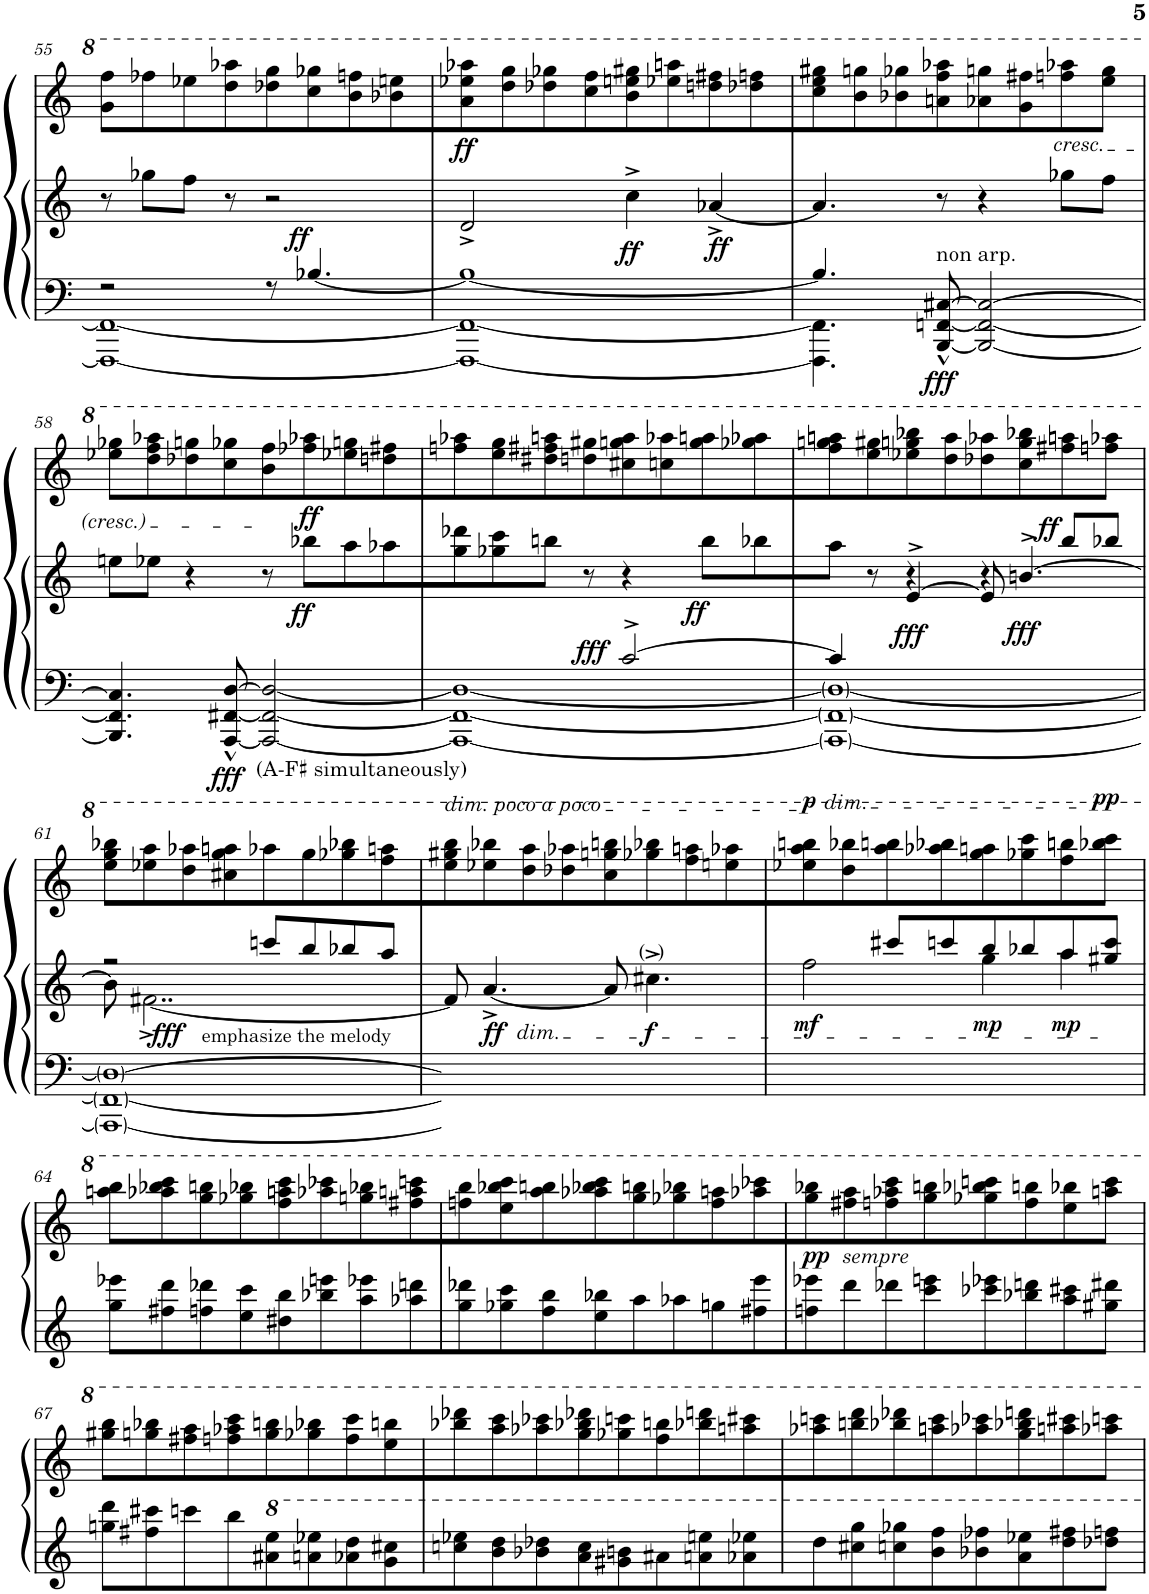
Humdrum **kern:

**kern	**kern	**kern	**dynam
*part1	*part1	*part1	*part1
*staff3	*staff2	*staff1	*staff1/2/3
*I"Piano	*	*	*
*I'Pno.	*	*	*
!!LO:PB:g=z
*clefF4	*clefG2	*clefG2	*
*k[]	*k[]	*k[]	*
*M4/4	*M4/4	*M4/4	*
=55	=55	=55	=55
*^	*	*	*
2r	1FFF#_ 1FF#_	8r	8gg\ 8fff\L	.
.	.	8gg-X\L	8fff-X\	.
.	.	8ff\J	8eee-X\	.
.	.	8r	8ddd\ 8aaa-X\	.
8r	.	2r	8ddd-X\ 8ggg\	.
!	!	!	!	!LO:DY:a=3
[<4.B-X/	.	.	8ccc\ 8ggg-X\	ff
.	.	.	8bb\ 8fffn\	.
.	.	.	8bb-X\ 8eeen\	.
=56	=56	=56	=56	=56
!	!	!	!	!LO:DY:b
1B-_	1FFF#_ 1FF#_	2d^/	8aa\ 8eee-X\ 8aaa-X\	ff
.	.	.	8ddd\ 8ggg\	.
.	.	.	8ddd-X\ 8ggg-X\	.
.	.	.	8ccc\ 8fff\	.
!	!	!	!	!LO:DY:b=2
.	.	4cc^\	8bb\ 8eeen\ 8ggg#X\	ff
.	.	.	8eee-X\ 8aaan\	.
!	!	!	!	!LO:DY:b=2
.	.	[4a-X^/	8dddn\ 8fff#X\	ff
.	.	.	8ddd-X\ 8fffn\	.
=57	=57	=57	=57	=57
4.B-/]	4.FFF#\] 4.FF#\]	4.a-/]	8ccc\ 8eee\ 8ggg#X\	.
.	.	.	8bb\ 8gggn\	.
.	.	.	8bb-X\ 8ggg-X\	.
!LO:TX:a:t=non arp.	!	!	!	!
!	!	!	!	!LO:DY:b=3
[8BBB/^^ [8FFn/^^ [8C#X/^^	2ryy	8r	8aan\ 8fff\ 8aaa-X\	fff
2BBB/_ 2FF/_ 2C#/_	.	4r	8aa-X\ 8gggn\	.
.	.	.	8gg\ 8fff#X\	.
!	!	!	!LO:TX:b:i:t=cresc.	!
.	.	8gg-X\L	8fffn\ 8aaa-X\	.
.	8ryy	8ff\J	8eee\ 8ggg\J	.
*v	*v	*	*	*
!!LO:LB:g=z
=58	=58	=58	=58
4.BBB/] 4.FF/] 4.C#/]	8een\L	8eee-X\ 8ggg-X\L	.
.	8ee-X\J	8ddd\ 8fff\ 8aaa-X\	.
.	4r	8ddd-X\ 8gggn\	.
!	!	!	!LO:DY:b=3
[8AAA/^^ [8FF#X/^^ [8D/^^	.	8ccc\ 8ggg-X\	fff
!LO:TX:b:t=(A-F♯ simultaneously)	!	!	!
2AAA/_ 2FF#/_ 2D/_	8r	8bb\ 8fff\	.
!	!	!	!LO:DY:b=2
!	!	!	!LO:DY:n=1:b
.	8bb-X\L	8fff-X\ 8aaa-X\	ff ff
.	8aa\	8eee-X\ 8gggn\	.
.	8aa-X\	8dddn\ 8fff#X\	.
=59	=59	=59	=59
*^	*	*	*
2ryy	1AAA_ 1FF#_ 1D_	8gg\ 8ddd-X\	8fffn\ 8aaa-X\	.
.	.	8gg-X\ 8ccc\	8eee\ 8ggg\	.
.	.	8bbn\J	8ddd#X\ 8fff#X\ 8aaan\	.
.	.	8r	8dddn\ 8ggg#X\	.
!	!	!	!	!LO:DY:a=3
[2c^/	.	4r	8ccc#X\ 8gggn\ 8aaa\	fff
.	.	.	8cccn\ 8aaa-X\	.
!	!	!	!	!LO:DY:b=2
.	.	8bb\L	8ggg\ 8aaan\	ff
.	.	8bb-X\	8ggg-X\ 8aaa-X\	.
=60	=60	=60	=60	=60
*	*^	*^	*	*
4c/]	1AAA_ 1FF#_ 1D_	2ryy	4ryy	8aa\J	8fff\ 8gggn\ 8aaan\	.
.	.	.	.	8r	8eee\ 8ggg#X\	.
!	!	!	!	!	!	!LO:DY:a=3
2.ryy	.	.	[4e^/	4r	8eee-X\ 8gggn\ 8bbb-X\	fff
.	.	.	.	.	8ddd\ 8aaa\	.
.	.	8ryy	8e/]	4r	8ddd-X\ 8aaa-X\	.
!	!	!	!	!	!	!LO:DY:a=3
.	.	4.ryy	[4.bn^/	.	8ccc\ 8ggg\ 8bbb-X\	fff
!	!	!	!	!	!	!LO:DY:a=2
.	.	.	.	8bb/L	8fff#X\ 8aaan\	ff
.	.	.	.	8bb-X/J	8fffn\ 8aaa-X\J	.
!!LO:LB:g=z
=61	=61	=61	=61	=61	=61	=61
!	!	!	!	!	!	!LO:DY:a=3
*v	*v	*v	*	*	*	*
1AAA_ 1FF#_ 1D_	8b\]	2r	8eee\ 8ggg\ 8bbb-X\L	fff
!	!LO:TX:b:t=emphasize the melody	!	!	!
.	[2..f#X^\	.	8eee-X\ 8aaa\	.
.	.	.	8ddd\ 8aaa-X\	.
.	.	.	8ccc#X\ 8ggg\ 8aaan\	.
.	.	8cccn/L	8aaa-X\	.
.	.	8bb/	8ggg\	.
.	.	8bb-X/	8ggg-X\ 8bbb-X\	.
.	.	8aa/J	8fff\ 8aaan\	.
=62	=62	=62	=62	=62
!	!	!	!LO:TX:a:i:t=dim. poco a poco	!
*	*v	*v	*	*
1AAA] 1FF#] 1D]	8f#/]	8eee\ 8ggg#X\ 8bbb\	.
!	!LO:TX:b:i:t=dim.	!	!
!	!	!	!LO:DY:b=2
.	[4.a^/	8eee-X\ 8bbb-X\	ff
.	.	8ddd\ 8aaa\	.
.	.	8ddd-X\ 8aaa-X\	.
.	8a/]	8ccc\ 8gggn\ 8bbbn\	.
!	!LO:TX:a:t=(  )	!	!
!	!	!	!LO:DY:b=2
.	4.cc#X^\	8ggg-X\ 8bbb-X\	f
.	.	8fff\ 8aaan\	.
.	.	8eeen\ 8aaa-X\	.
=63	=63	=63	=63
*	*^	*	*
!	!	!	!	!LO:DY:b=2
!	!	!	!	!LO:DY:n=1:a
1ryy	2ff\	4ryy	8eee-X\ 8aaa\ 8bbbn\	mf p
!	!	!	!LO:TX:a:i:t=dim.	!
.	.	.	8ddd\ 8bbb-X\	.
.	.	8ccc#X/L	8aaa\ 8bbbn\	.
.	.	8cccn/	8aaa-X\ 8bbb-X\	.
!	!	!	!	!LO:DY:n=2:b=2
.	4gg\	8bb/	8ggg\ 8aaan\	mp
.	.	8bb-X/	8ggg-X\ 8cccc\	.
!	!	!	!	!LO:DY:n=3:b=2
.	4aa\	8aa/	8fff\ 8bbbn\	mp
!	!	!	!	!LO:DY:n=4:a
.	.	8gg#X/ 8ccc/J	8bbb-X\ 8cccc\J	pp
*	*v	*v	*	*
!!LO:LB:g=z
=64	=64	=64	=64
1r	8gg\ 8eee-X\L	8aaan\ 8bbb\L	.
.	8ff#X\ 8ddd\	8aaa-X\ 8bbb-X\ 8cccc\	.
.	8ffn\ 8ddd-X\	8ggg\ 8bbbn\	.
.	8ee\ 8ccc\	8ggg-X\ 8bbb-X\	.
.	8dd#X\ 8bb\	8fff\ 8aaan\ 8cccc\	.
.	8bb-X\ 8eeen\	8aaa-X\ 8cccc-X\	.
.	8aa\ 8eee-X\	8gggn\ 8bbb-X\	.
.	8aa-X\ 8dddn\	8fff#X\ 8aaan\ 8ccccn\	.
=65	=65	=65	=65
1r	8gg\ 8ddd-X\	8fffn\ 8bbb\	.
.	8gg-X\ 8ccc\	8eee\ 8bbb-X\ 8cccc\	.
.	8ff\ 8bb\	8aaa\ 8bbbn\	.
.	8ee\ 8bb-X\	8aaa-X\ 8bbb-X\ 8cccc\	.
.	8aa\	8ggg\ 8bbbn\	.
.	8aa-X\	8ggg-X\ 8bbb-X\	.
.	8ggn\	8fff\ 8aaan\	.
.	8ff#X\ 8eee\	8aaa-X\ 8cccc-X\	.
=66	=66	=66	=66
!	!	!	!LO:DY:b
1r	8ffn\ 8eee-X\	8ggg\ 8bbb-X\	pp
!	!	!LO:TX:b:i:t=sempre	!
.	8ddd\	8fff#X\ 8aaa\	.
.	8ddd-X\	8fffn\ 8aaa-X\ 8cccc\	.
.	8ccc\ 8eeen\	8ggg\ 8bbbn\	.
.	8ccc-X\ 8eee-X\	8ggg-X\ 8bbb-X\ 8ccccn\	.
.	8bb-X\ 8dddn\	8fff\ 8bbbn\	.
.	8aa\ 8ccc#X\	8eee\ 8bbb-X\	.
.	8gg#X\ 8ddd#X\J	8aaan\ 8cccc\J	.
!!LO:LB:g=z
=67	=67	=67	=67
1r	8ggn\ 8ddd\L	8ggg#X\ 8bbb\L	.
.	8ff#X\ 8ccc#X\	8gggn\ 8bbb-X\	.
.	8cccn\	8fff#X\ 8aaa\	.
.	8bb\	8fffn\ 8aaa-X\ 8cccc\	.
.	8aa#X\ 8eee\	8ggg\ 8bbbn\	.
.	8aan\ 8eee-X\	8ggg-X\ 8bbb-X\	.
.	8aa-X\ 8ddd\	8fff\ 8cccc\	.
.	8gg\ 8ccc#X\	8eee\ 8bbbn\	.
=68	=68	=68	=68
1r	8cccn\ 8eee-X\	8bbb-X\ 8dddd-X\	.
.	8bb\ 8ddd\	8aaa\ 8cccc\	.
.	8bb-X\ 8ddd-X\	8aaa-X\ 8cccc-X\	.
.	8aa\ 8ccc\	8ggg\ 8bbb-X\ 8dddd-X\	.
.	8gg#X\ 8bbn\	8ggg-X\ 8ccccn\	.
.	8aa#X\	8fff\ 8bbbn\	.
.	8aan\ 8eeen\	8bbb-X\ 8ddddn\	.
.	8aa-X\ 8eee-X\	8aaan\ 8cccc#X\	.
=69	=69	=69	=69
1r	8ddd\	8aaa-X\ 8ccccn\	.
.	8ccc#X\ 8ggg\	8bbbn\ 8dddd\	.
.	8cccn\ 8ggg-X\	8bbb-X\ 8dddd-X\	.
.	8bb\ 8fff\	8aaan\ 8cccc\	.
.	8bb-X\ 8fff-X\	8aaa-X\ 8cccc-X\	.
.	8aa\ 8eee-X\	8ggg\ 8bbb-X\ 8ddddn\	.
.	8ddd\ 8fff#X\	8aaan\ 8cccc#X\	.
.	8ddd-X\ 8fffn\J	8aaa-X\ 8ccccn\J	.
=	=	=	=
*-	*-	*-	*-
